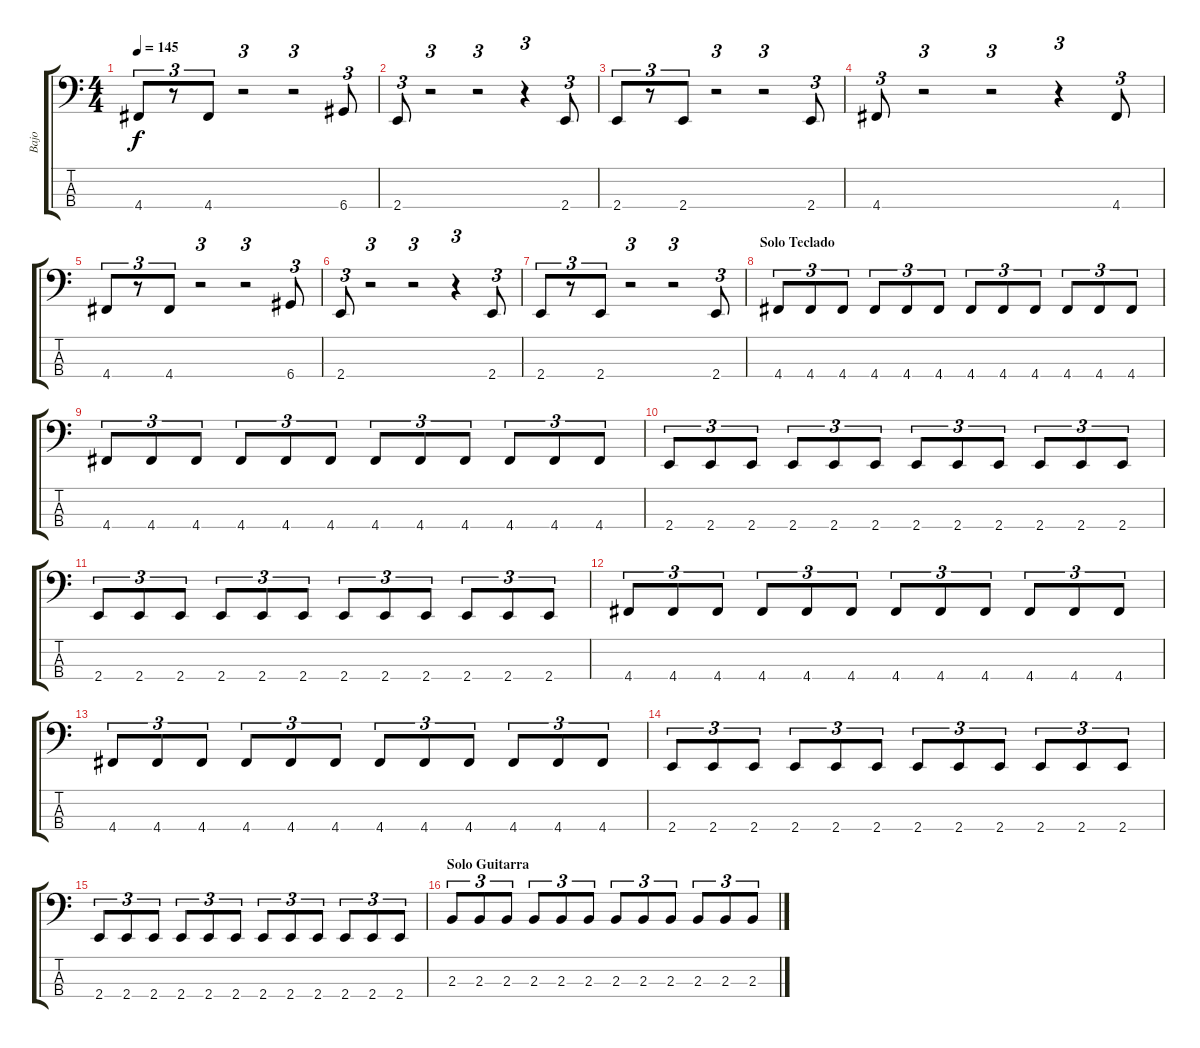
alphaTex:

\track ("Bajo" "Bajo") {instrument electricbassfinger}
\staff {score tabs}
\tuning (G2 D2 A1 D1) {hide}
\ts (4 4)
\tempo 145
\clef f4
\ks c
4.4.8{tu (3 2) dy f} r.8{tu (3 2)} 4.4.8{tu (3 2)} r.2{tu (3 2)} r.2{tu (3 2)} 6.4.8{tu (3 2)} |
2.4.8{tu (3 2)} r.2{tu (3 2)} r.2{tu (3 2)} r.4{tu (3 2)} 2.4.8{tu (3 2)} |
2.4.8{tu (3 2)} r.8{tu (3 2)} 2.4.8{tu (3 2)} r.2{tu (3 2)} r.2{tu (3 2)} 2.4.8{tu (3 2)} |
4.4.8{tu (3 2)} r.2{tu (3 2)} r.2{tu (3 2)} r.4{tu (3 2)} 4.4.8{tu (3 2)} |
4.4.8{tu (3 2)} r.8{tu (3 2)} 4.4.8{tu (3 2)} r.2{tu (3 2)} r.2{tu (3 2)} 6.4.8{tu (3 2)} |
2.4.8{tu (3 2)} r.2{tu (3 2)} r.2{tu (3 2)} r.4{tu (3 2)} 2.4.8{tu (3 2)} |
2.4.8{tu (3 2)} r.8{tu (3 2)} 2.4.8{tu (3 2)} r.2{tu (3 2)} r.2{tu (3 2)} 2.4.8{tu (3 2)} |
\section ("" "Solo Teclado ")
4.4.8{tu (3 2)} 4.4.8{tu (3 2)} 4.4.8{tu (3 2)} 4.4.8{tu (3 2)} 4.4.8{tu (3 2)} 4.4.8{tu (3 2)} 4.4.8{tu (3 2)} 4.4.8{tu (3 2)} 4.4.8{tu (3 2)} 4.4.8{tu (3 2)} 4.4.8{tu (3 2)} 4.4.8{tu (3 2)} |
4.4.8{tu (3 2)} 4.4.8{tu (3 2)} 4.4.8{tu (3 2)} 4.4.8{tu (3 2)} 4.4.8{tu (3 2)} 4.4.8{tu (3 2)} 4.4.8{tu (3 2)} 4.4.8{tu (3 2)} 4.4.8{tu (3 2)} 4.4.8{tu (3 2)} 4.4.8{tu (3 2)} 4.4.8{tu (3 2)} |
2.4.8{tu (3 2)} 2.4.8{tu (3 2)} 2.4.8{tu (3 2)} 2.4.8{tu (3 2)} 2.4.8{tu (3 2)} 2.4.8{tu (3 2)} 2.4.8{tu (3 2)} 2.4.8{tu (3 2)} 2.4.8{tu (3 2)} 2.4.8{tu (3 2)} 2.4.8{tu (3 2)} 2.4.8{tu (3 2)} |
2.4.8{tu (3 2)} 2.4.8{tu (3 2)} 2.4.8{tu (3 2)} 2.4.8{tu (3 2)} 2.4.8{tu (3 2)} 2.4.8{tu (3 2)} 2.4.8{tu (3 2)} 2.4.8{tu (3 2)} 2.4.8{tu (3 2)} 2.4.8{tu (3 2)} 2.4.8{tu (3 2)} 2.4.8{tu (3 2)} |
4.4.8{tu (3 2)} 4.4.8{tu (3 2)} 4.4.8{tu (3 2)} 4.4.8{tu (3 2)} 4.4.8{tu (3 2)} 4.4.8{tu (3 2)} 4.4.8{tu (3 2)} 4.4.8{tu (3 2)} 4.4.8{tu (3 2)} 4.4.8{tu (3 2)} 4.4.8{tu (3 2)} 4.4.8{tu (3 2)} |
4.4.8{tu (3 2)} 4.4.8{tu (3 2)} 4.4.8{tu (3 2)} 4.4.8{tu (3 2)} 4.4.8{tu (3 2)} 4.4.8{tu (3 2)} 4.4.8{tu (3 2)} 4.4.8{tu (3 2)} 4.4.8{tu (3 2)} 4.4.8{tu (3 2)} 4.4.8{tu (3 2)} 4.4.8{tu (3 2)} |
2.4.8{tu (3 2)} 2.4.8{tu (3 2)} 2.4.8{tu (3 2)} 2.4.8{tu (3 2)} 2.4.8{tu (3 2)} 2.4.8{tu (3 2)} 2.4.8{tu (3 2)} 2.4.8{tu (3 2)} 2.4.8{tu (3 2)} 2.4.8{tu (3 2)} 2.4.8{tu (3 2)} 2.4.8{tu (3 2)} |
2.4.8{tu (3 2)} 2.4.8{tu (3 2)} 2.4.8{tu (3 2)} 2.4.8{tu (3 2)} 2.4.8{tu (3 2)} 2.4.8{tu (3 2)} 2.4.8{tu (3 2)} 2.4.8{tu (3 2)} 2.4.8{tu (3 2)} 2.4.8{tu (3 2)} 2.4.8{tu (3 2)} 2.4.8{tu (3 2)} |
\section ("" "Solo Guitarra")
2.3.8{tu (3 2)} 2.3.8{tu (3 2)} 2.3.8{tu (3 2)} 2.3.8{tu (3 2)} 2.3.8{tu (3 2)} 2.3.8{tu (3 2)} 2.3.8{tu (3 2)} 2.3.8{tu (3 2)} 2.3.8{tu (3 2)} 2.3.8{tu (3 2)} 2.3.8{tu (3 2)} 2.3.8{tu (3 2)}
